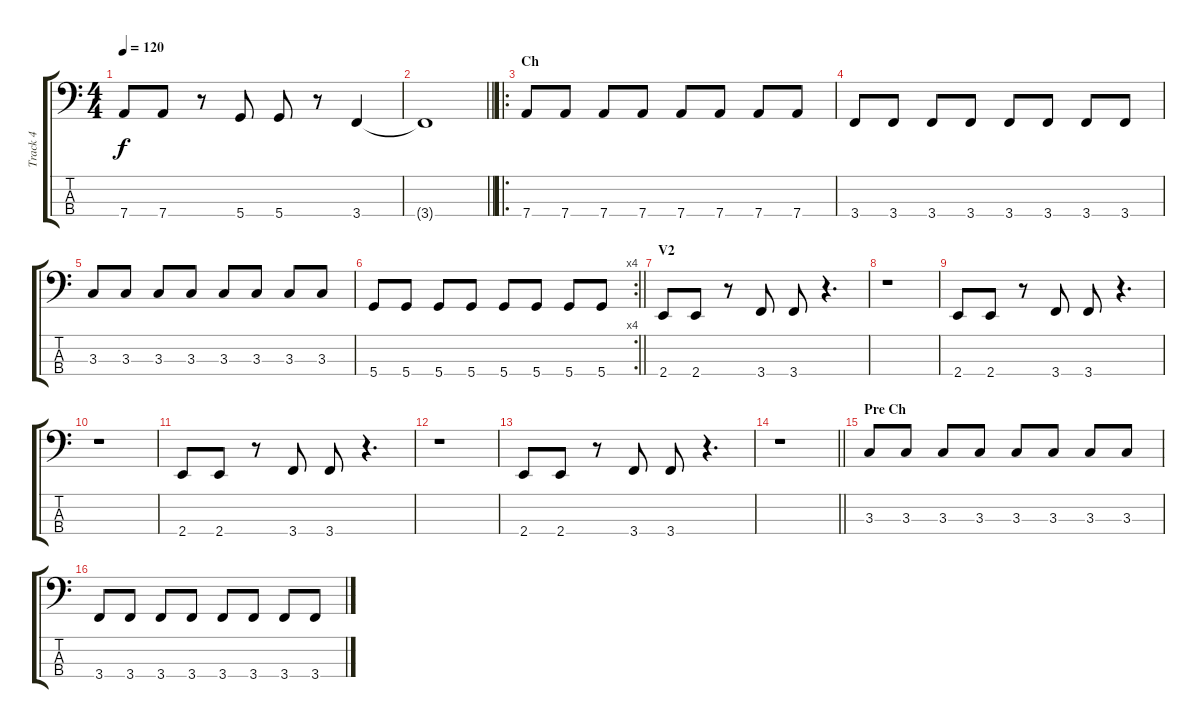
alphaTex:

\track ("Track 4" "Track 4") {instrument electricbassfinger}
\staff {score tabs}
\tuning (G2 D2 A1 D1) {hide}
\ts (4 4)
\tempo 120
\clef f4
\ks c
7.4.8{dy f} 7.4.8 r.8 5.4.8 5.4.8 r.8 3.4.4 |
\barLineRight lightlight
3.4{t}.1 |
\ro
\section ("" "Ch")
7.4.8 7.4.8 7.4.8 7.4.8 7.4.8 7.4.8 7.4.8 7.4.8 |
3.4.8 3.4.8 3.4.8 3.4.8 3.4.8 3.4.8 3.4.8 3.4.8 |
3.3.8 3.3.8 3.3.8 3.3.8 3.3.8 3.3.8 3.3.8 3.3.8 |
\rc 4
\barLineRight lightlight
5.4.8 5.4.8 5.4.8 5.4.8 5.4.8 5.4.8 5.4.8 5.4.8 |
\section ("" "V2")
2.4.8 2.4.8 r.8 3.4.8 3.4.8 r.4{d} |
r.1 |
2.4.8 2.4.8 r.8 3.4.8 3.4.8 r.4{d} |
r.1 |
2.4.8 2.4.8 r.8 3.4.8 3.4.8 r.4{d} |
r.1 |
2.4.8 2.4.8 r.8 3.4.8 3.4.8 r.4{d} |
\barLineRight lightlight
r.1 |
\section ("" "Pre Ch")
3.3.8 3.3.8 3.3.8 3.3.8 3.3.8 3.3.8 3.3.8 3.3.8 |
3.4.8 3.4.8 3.4.8 3.4.8 3.4.8 3.4.8 3.4.8 3.4.8
